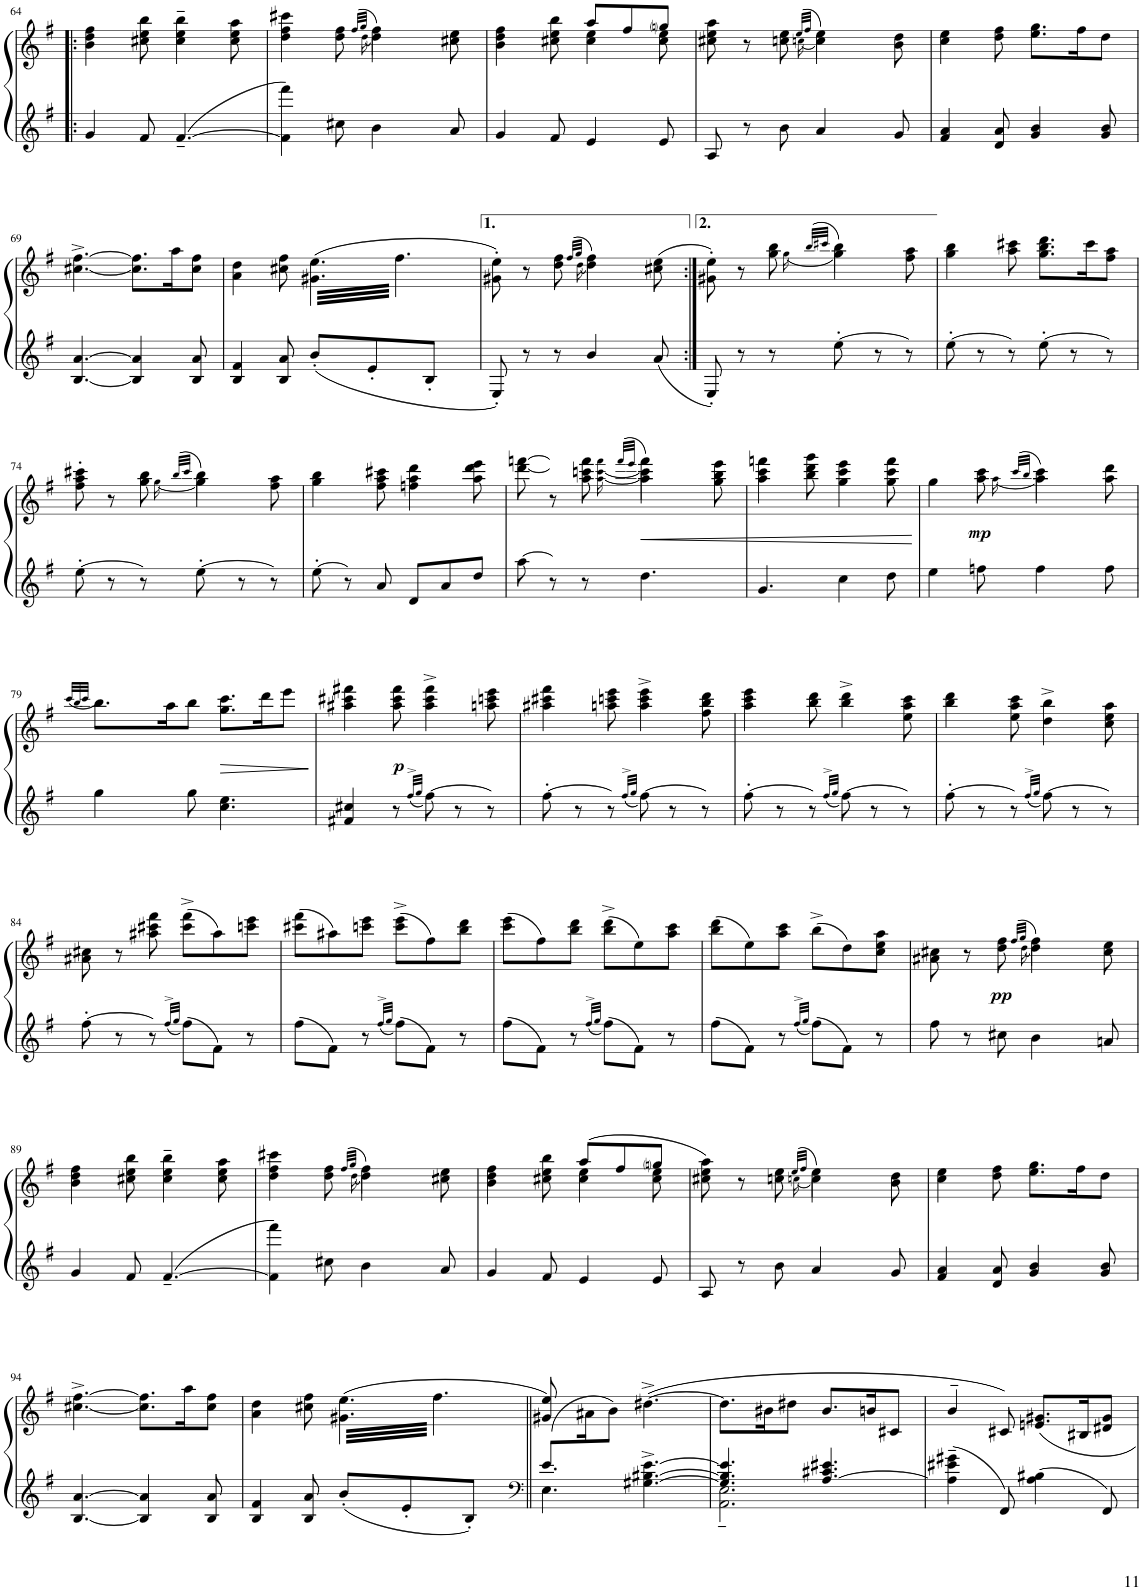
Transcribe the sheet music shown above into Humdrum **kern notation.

**kern	**kern	**dynam
*part1	*part1	*part1
*staff2	*staff1	*staff1/2
*I"Piano	*	*
*I'Pno.	*	*
!!LO:PB:g=z
*clefG2	*clefG2	*
*k[f#]	*k[f#]	*
*M6/8	*M6/8	*
=64!|:	=64!|:	=64!|:
4g/	4b\ 4dd\ 4ff#\	.
8f#/	8cc#X\ 8ee\ 8bb\	.
[4.f#~/	4cc#\~ 4ee\~ 4bb\~	.
.	8cc#\ 8ee\ 8aa\	.
=65	=65	=65
*	*^	*
*	*	*^	*
*	*	*	*^	*
4f#\] 4fff#\	4dd\ 4ff#\ 4ccc#X\	4.ryy	4.ryy	4.ryy	.
8cc#X\	8dd\ 8ff#\	.	.	.	.
.	(32qff#/LLL	.	.	.	.
.	32qgg/JJJ	[16qdd\	.	.	.
4b\	4ff#\)	4dd\]	32ff#!LLL	4dd!	.
.	.	.	32gg!JJ	.	.
.	.	.	8.ff#!J	.	.
8a/	8cc#X\ 8ee\	8ryy	8ryy	8ryy	.
*	*	*v	*v	*v	*
=66	=66	=66	=66
4g/	4b\ 4dd\ 4ff#\	4.ryy	.
8f#/	8cc#X\ 8ee\ 8bb\	.	.
4e/	8aa/L	4cc#\ 4ee\	.
.	8ff#/	.	.
8e/	8ggni/J	8cc#\ 8ee\	.
=67	=67	=67	=67
*	*^	*^	*
8A/	8cc#X\ 8ee\ 8aa\	4.ryy	4.ryy	4.ryy	.
8r	8r	.	.	.	.
8b\	8ccn\ 8ee\	.	.	.	.
.	(32qee/LLL	.	.	.	.
.	32qff#/JJJ	[16qccn\	.	.	.
4a/	4ee\)	4cc\]	32ee!LLL	4cc!	.
.	.	.	32ff#!JJ	.	.
.	.	.	8.ee!J	.	.
8g/	8b\ 8dd\	8ryy	8ryy	8ryy	.
*	*v	*v	*v	*v	*
=68	=68	=68
4f#/ 4a/	4cc\ 4ee\	.
8d/ 8a/	8dd\ 8ff#\	.
4g/ 4b/	8.ee\ 8.gg\L	.
.	16ff#\K	.
8g/ 8b/	8dd\J	.
!!LO:LB:g=z
=69	=69	=69
[4.B/ [4.a/	[4.cc#X\^ [4.ff#\^	.
4B/] 4a/]	8.cc#\] 8.ff#\]L	.
.	16aa\K	.
8B/ 8a/	8cc#\ 8ff#\J	.
=70	=70	=70
*	*^	*
4B/ 4f#/	4a\ 4dd\	4.ryy	.
8B/ 8a/	8cc#X\ 8ff#\	.	.
8b'/L	(12..g#X\@@64@@ 12..ee\@@64@@	32g#! 32ee!LLL	.
.	.	32ff#!	.
.	.	32g#! 32ee!	.
.	.	32ff#!	.
8e'/	.	32g#! 32ee!	.
.	.	32ff#!	.
.	[16ff#@@32@@\	32g#! 32ee!	.
.	.	32ff#!	.
8B'/J	8ff#@@32@@\]	32g#! 32ee!	.
.	.	32ff#!	.
.	.	32g#! 32ee!	.
.	.	32ff#!JJJ	.
=71	=71	=71	=71
*	*^	*^	*
8E'/	8g#X\'> 8ee\'>)	4.ryy	4.ryy	4.ryy	.
8r	8r	.	.	.	.
8r	8dd\ 8ff#\	.	.	.	.
.	(32qff#/LLL	.	.	.	.
.	32qgg/JJJ	[16qdd\	.	.	.
4b/	4ff#\)	4dd\]	32ff#!LLL	4dd!	.
.	.	.	32gg!JJ	.	.
.	.	.	8.ff#!J	.	.
8a/	(8cc#X\ 8ee\	8ryy	8ryy	8ryy	.
=72:|!	=72:|!	=72:|!	=72:|!	=72:|!	=72:|!
*^	*	*	*	*	*
8E'/	4.ryy	8g#X\'> 8ee\'>)	4.ryy	4.ryy	4.ryy	.
8r	.	8r	.	.	.	.
8r	.	8gg\ 8bb\	.	.	.	.
.	.	(32qbb/LLL	.	.	.	.
.	.	32qccc#X/JJJ	[16qgg\	.	.	.
[8ee'\	4ryy	4bb\)	4gg\]	32bb!LLL	4gg!	.
.	.	.	.	32ccc#!JJ	.	.
.	.	.	.	8.bb!J	.	.
8r	.	.	.	.	.	.
8r	8ee	8ff#\ 8aa\	8ryy	8ryy	8ryy	.
*	*	*v	*v	*v	*v	*
=73	=73	=73	=73
[8ee'\	4ryy	4gg\ 4bb\	.
8r	.	.	.
8r	8ee	8aa\ 8ccc#X\	.
[8ee'\	4ryy	8.gg\ 8.bb\ 8.ddd\L	.
8r	.	.	.
.	.	16ccc#\K	.
8r	8ee	8ff#\ 8aa\J	.
!!LO:LB:g=z
=74	=74	=74	=74
*	*	*^	*
*	*	*	*^	*
*	*	*	*	*^	*
[8ee'\	4ryy	8ff#\'> 8aa\'> 8ccc#X\'>	4.ryy	4.ryy	4.ryy	.
8r	.	8r	.	.	.	.
8r	8ee	8gg\ 8bb\	.	.	.	.
.	.	(32qbb/LLL	.	.	.	.
.	.	32qccc#/JJJ	[16qgg\	.	.	.
[8ee'\	4ryy	4bb\)	4gg\]	32bb!LLL	4gg!	.
.	.	.	.	32ccc#!JJ	.	.
.	.	.	.	8.bb!J	.	.
8r	.	.	.	.	.	.
8r	8ee	8ff#\ 8aa\	8ryy	8ryy	8ryy	.
*	*	*v	*v	*v	*v	*
=75	=75	=75	=75
[8ee'>\	8ryy	4gg\ 4bb\	.
8r	8ee	.	.
8a/	2ryy	8ff#\ 8aa\ 8ccc#X\	.
8d/L	.	4ffn\ 4aa\ 4ddd\	.
8a/	.	.	.
8dd/J	.	8aa\ 8ddd\ 8eee\	.
=76	=76	=76	=76
*	*	*^	*
*	*	*	*^	*
[8aa\	8ryy	[8ddd\ [8fffn\	8ryy	4.ryy	.
8r	8aa	8r	8ddd!] 8fff!]	.	.
8r	2ryy	8aa\ 8cccn\ 8fff\	8ryy	.	.
.	.	(32qfff/LLL	.	.	.
.	.	32qeee/JJJ	[16qaa\ [16qccc\ 16qfff\	.	.
4.dd\	.	4fff\)	4aa\] 4ccc\]	32aa! 32ccc! 32fff!LLL	.
.	.	.	.	32eee!JJ	.
.	.	.	.	8.fff!J	.
.	.	8gg\ 8bb\ 8eee\	8ryy	8ryy	.
*v	*v	*	*	*	*
*	*v	*v	*v	*
=77	=77	=77
4.g/	4aa\ 4ccc\ 4fffn\	.
.	8bb\ 8ddd\ 8ggg\	.
4cc\	4gg\ 4ccc\ 4eee\	.
8dd\	8gg\ 8ccc\ 8fff\	.
=78	=78	=78
*	*^	*
*	*	*^	*
4ee\	4gg\	4.ryy	4.ryy	.
!	!	!	!	!LO:DY:b
8ffn\	8aa\ 8ccc\	.	.	mp
.	(32qccc/LLL	.	.	.
.	32qbb/JJJ	[16qaa\	.	.
4ff\	4ccc\)	4aa\]	32aa! 32ccc!LLL	.
.	.	.	32bb!JJ	.
.	.	.	8.ccc!J	.
8ff\	8aa\ 8ddd\	8ryy	8ryy	.
*	*v	*v	*v	*
!!LO:LB:g=z
=79	=79	=79
.	(32qccc/LLL	.
.	32qbb/	.
.	32qccc/JJJ	.
*	*^	*
*	*	*Xtuplet	*
4gg\	8.bb\L	48ccc!LLL)	.
.	.	48bb!	.
.	.	48ccc!JJ	.
.	.	8bb!J	.
.	16aa\K	16ryy	.
8gg\	8bb\J	2ryy	.
4.cc\ 4.ee\	8.gg\ 8.ccc\L	.	.
.	16ddd\K	.	.
.	8eee\J	.	.
*	*v	*v	*
=80	=80	=80
*^	*	*
4f#X/ 4cc#X/	4.ryy	4aa#X\ 4ccc#X\ 4fff#X\	.
!	!	!	!LO:DY:b
8r	.	8aa#\ 8ccc#\ 8fff#\	p
.	32qff#^>/LLL	.	.
.	32qgg/JJJ	.	.
8ff#\	[16ff#	4aa#\^ 4ccc#\^ 4fff#\^	.
.	8.ryy	.	.
8r	.	.	.
8r	8ff#]	8aan\ 8cccn\ 8eee\	.
=81	=81	=81	=81
[8ff#'>\	4ryy	4aa#X\ 4ccc#X\ 4fff#\	.
8r	.	.	.
8r	8ff#]	8aan\ 8cccn\ 8eee\	.
.	32qff#^>/LLL	.	.
.	32qgg/JJJ	.	.
8ff#\	[16ff#	4aa\^ 4ccc\^ 4eee\^	.
.	8.ryy	.	.
8r	.	.	.
8r	8ff#]	8ff#\ 8bb\ 8ddd\	.
=82	=82	=82	=82
[8ff#'>\	4ryy	4aa\ 4ccc\ 4eee\	.
8r	.	.	.
8r	8ff#]	8bb\ 8ddd\	.
.	32qff#^>/LLL	.	.
.	32qgg/JJJ	.	.
8ff#\	[16ff#	4bb\^ 4ddd\^	.
.	8.ryy	.	.
8r	.	.	.
8r	8ff#]	8ee\ 8aa\ 8ccc\	.
=83	=83	=83	=83
[8ff#'>\	4ryy	4bb\ 4ddd\	.
8r	.	.	.
8r	8ff#]	8ee\ 8aa\ 8ccc\	.
.	(32qff#^>/LLL	.	.
.	32qgg/JJJ	.	.
8ff#\	[16ff#	4dd\^ 4bb\^	.
.	8.ryy	.	.
8r	.	.	.
8r	8ff#]	8cc\ 8ee\ 8aa\	.
!!LO:LB:g=z
=84	=84	=84	=84
[8ff#'>\	4ryy	8a#X\ 8cc#X\	.
8r	.	8r	.
8r	8ff#]	8aa#X\ 8ccc#X\ 8fff#\	.
.	(32qff#^>/LLL	.	.
.	32qgg/JJJ	.	.
8ff#\L	16ff#	8ccc#\^ 8fff#\^L	.
.	8.ryy	.	.
8f#\J	.	8aa#\)	.
8r	8ryy	8cccn\ 8eee\J	.
=85	=85	=85	=85
8ff#\L	4.ryy	8ccc#X\ 8fff#\L	.
8f#\J	.	8aa#X\)	.
8r	.	8cccn\ 8eee\J	.
.	(32qff#^>/LLL	.	.
.	32qgg/JJJ	.	.
8ff#\L	16ff#	(8ccc\^ 8eee\^L	.
.	8.ryy	.	.
8f#\J	.	8ff#\)	.
8r	8ryy	8bb\ 8ddd\J	.
=86	=86	=86	=86
8ff#\L	4.ryy	8ccc\ 8eee\L	.
8f#\J	.	8ff#\)	.
8r	.	8bb\ 8ddd\J	.
.	(32qff#^>/LLL	.	.
.	32qgg/JJJ	.	.
8ff#\L	16ff#	(8bb\^ 8ddd\^L	.
.	8.ryy	.	.
8f#\J	.	8ee\)	.
8r	8ryy	8aa\ 8ccc\J	.
=87	=87	=87	=87
8ff#\L	4.ryy	8bb\ 8ddd\L	.
8f#\J	.	8ee\)	.
8r	.	8aa\ 8ccc\J	.
.	32qff#^>/LLL	.	.
.	32qgg/JJJ	.	.
8ff#\L	16ff#	(8bb^\L	.
.	8.ryy	.	.
8f#\J	.	8dd\)	.
8r	8ryy	8cc\ 8ee\ 8aa\J	.
*v	*v	*	*
=88	=88	=88
*	*^	*
*	*	*^	*
*	*	*	*^	*
8ff#\	8a#X\ 8cc#X\	4.ryy	4.ryy	4.ryy	.
8r	8r	.	.	.	.
!	!	!	!	!	!LO:DY:b
8cc#X\	8dd\ 8ff#\	.	.	.	pp
.	(32qff#/LLL	.	.	.	.
.	32qgg/JJJ	[16qdd\	.	.	.
4b\	4ff#\)	4dd\]	32ff#!LLL	4dd!	.
.	.	.	32gg!JJ	.	.
.	.	.	8.ff#!J	.	.
8an/	8cc#\ 8ee\	8ryy	8ryy	8ryy	.
*	*v	*v	*v	*v	*
!!LO:LB:g=z
=89	=89	=89
4g/	4b\ 4dd\ 4ff#\	.
8f#/	8cc#X\ 8ee\ 8bb\	.
[4.f#~/	4cc#\~ 4ee\~ 4bb\~	.
.	8cc#\ 8ee\ 8aa\	.
=90	=90	=90
*	*^	*
*	*	*^	*
*	*	*	*^	*
4f#\] 4fff#\	4dd\ 4ff#\ 4ccc#X\	4.ryy	4.ryy	4.ryy	.
8cc#X\	8dd\ 8ff#\	.	.	.	.
.	(32qff#/LLL	.	.	.	.
.	32qgg/JJJ	[16qdd\	.	.	.
4b\	4ff#\)	4dd\]	32ff#!LLL	4dd!	.
.	.	.	32gg!JJ	.	.
.	.	.	8.ff#!J	.	.
8a/	8cc#X\ 8ee\	8ryy	8ryy	8ryy	.
*	*	*v	*v	*v	*
=91	=91	=91	=91
4g/	4b\ 4dd\ 4ff#\	4.ryy	.
8f#/	8cc#X\ 8ee\ 8bb\	.	.
4e/	(8aa/L	4cc#\ 4ee\	.
.	8ff#/	.	.
8e/	8ggni/J	8cc#\ 8ee\	.
=92	=92	=92	=92
*	*^	*^	*
8A/	8cc#X\ 8ee\ 8aa\)	4.ryy	4.ryy	4.ryy	.
8r	8r	.	.	.	.
8b\	8ccn\ 8ee\	.	.	.	.
.	(32qee/LLL	.	.	.	.
.	32qff#/JJJ	[16qccn\	.	.	.
4a/	4ee\)	4cc\]	32ee!LLL	4cc!	.
.	.	.	32ff#!JJ	.	.
.	.	.	8.ee!J	.	.
8g/	8b\ 8dd\	8ryy	8ryy	8ryy	.
*	*v	*v	*v	*v	*
=93	=93	=93
4f#/ 4a/	4cc\ 4ee\	.
8d/ 8a/	8dd\ 8ff#\	.
4g/ 4b/	8.ee\ 8.gg\L	.
.	16ff#\K	.
8g/ 8b/	8dd\J	.
!!LO:LB:g=z
=94	=94	=94
[4.B/ [4.a/	[4.cc#X\^ [4.ff#\^	.
4B/] 4a/]	8.cc#\] 8.ff#\]L	.
.	16aa\K	.
8B/ 8a/	8cc#\ 8ff#\J	.
=95	=95	=95
*	*^	*
4B/ 4f#/	4a\ 4dd\	4.ryy	.
8B/ 8a/	8cc#X\ 8ff#\	.	.
8b'/L	(12..g#X\@@64@@ 12..ee\@@64@@	32g#! 32ee!LLL	.
.	.	32ff#!	.
.	.	32g#! 32ee!	.
.	.	32ff#!	.
8e'/	.	32g#! 32ee!	.
.	.	32ff#!	.
.	[16ff#@@32@@\	32g#! 32ee!	.
.	.	32ff#!	.
8B'/J	8ff#@@32@@\]	32g#! 32ee!	.
.	.	32ff#!	.
.	.	32g#! 32ee!	.
.	.	32ff#!JJJ	.
=96||	=96||	=96||	=96||
*clefF4	*	*	*
*^	*	*	*
(8.e/L	4.E\	8g#X/ 8ee/)	8.ryy	.
.	.	8ryy	.	.
2ryy	.	.	16a#X\K	.
.	.	8ryy	8b\J)	.
.	[4.G#X\^ [4.B#X\^ [4.e\^	([4.dd#X^>\	4.ryy	.
16ryy	.	.	.	.
*	*	*v	*v	*
=97	=97	=97	=97
4.G#/] 4.B#/] 4.e/]	2.AA\~ 2.E\~	8.dd#\L]	.
.	.	16b#X\K	.
.	.	8dd#X\J	.
[4.A/ 4.c#X/ 4.e#X/	.	8.b#/L	.
.	.	16bn/K	.
.	.	8c#X/J	.
*v	*v	*	*
=98	=98	=98
4A\]~ 4e#X\~ 4g#X\~	4b~>/	.
8FF#/	8c#X/)	.
4A\ 4B#X\	8.en/ 8.g#X/L	.
.	16B#X/K	.
8FF#/	8d#X/ 8g#/J	.
=	=	=
*-	*-	*-
